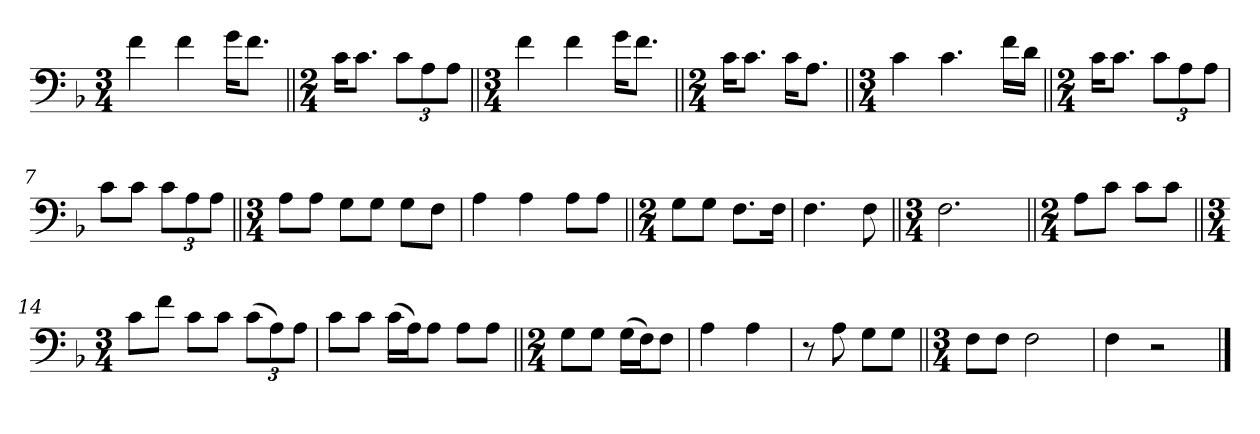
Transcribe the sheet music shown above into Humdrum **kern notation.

**kern
*part1
*staff1
*clefF4
*k[b-]
*F:
*M3/4
*MM58
=1
4f\
4f\
16g\KL
8.f\J
=2||
*M2/4
16c\KL
8.c\J
*Xbrackettup
12c\L
12A\
12A\J
=3||
*M3/4
4f\
4f\
16g\KL
8.f\J
=4||
*M2/4
16c\KL
8.c\J
16c\KL
8.A\J
=5||
*M3/4
4c\
4.c\
16f\LL
16d\JJ
=6||
*M2/4
16c\KL
8.c\J
12c\L
12A\
12A\J
!!LO:LB:g=z
=7
8c\L
8c\J
12c\L
12A\
12A\J
=8||
*M3/4
8A\L
8A\J
8G\L
8G\J
8G\L
8F\J
=9
4A\
4A\
8A\L
8A\J
=10||
*M2/4
8G\L
8G\J
8.F\L
16F\Jk
=11
4.F\
8F\
=12||
*M3/4
2.F\
=13||
*M2/4
8A\L
8c\J
8c\L
8c\J
=14||
*M3/4
8c\L
8f\J
8c\L
8c\J
(>12c\L
12A\)
12A\J
!!LO:LB:g=z
=15
8c\L
8c\J
(>16c\LL
16A\J)
8A\J
8A\L
8A\J
=16||
*M2/4
8G\L
8G\J
(>16G\LL
16F\J)
8F\J
=17
4A\
4A\
=18
8r
8A\
8G\L
8G\J
=19||
*M3/4
8F\L
8F\J
2F\
=20
4F\
2r
==
*-
